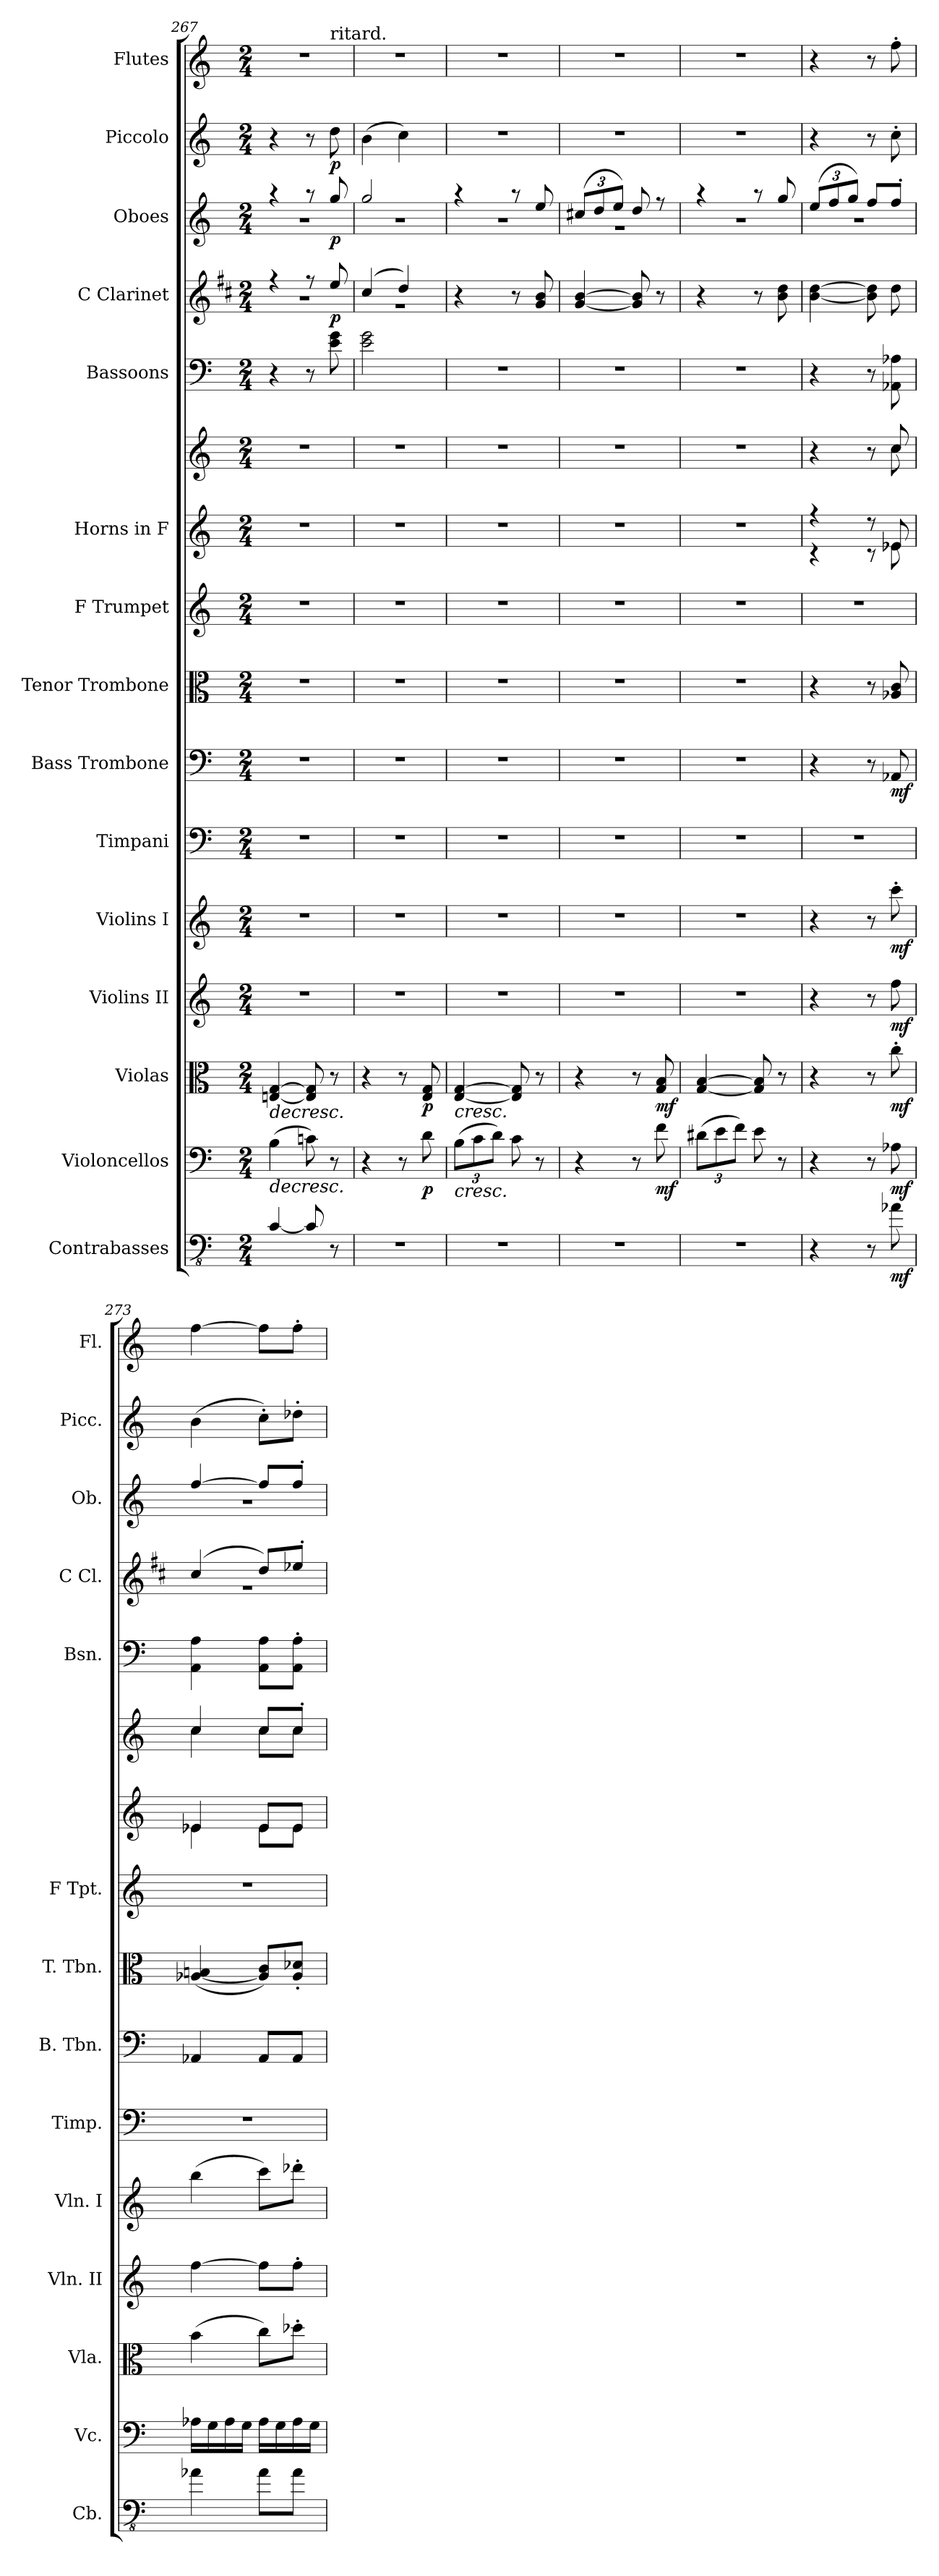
**kern	**dynam	**kern	**dynam	**kern	**dynam	**kern	**dynam	**kern	**dynam	**kern	**kern	**dynam	**kern	**dynam	**kern	**kern	**kern	**dynam	**kern	**kern	**dynam	**kern	**dynam	**kern	**dynam	**kern
*part15	*part15	*part14	*part14	*part13	*part13	*part12	*part12	*part11	*part11	*part10	*part9	*part9	*part8	*part8	*part7	*part6	*part6	*part6	*part5	*part4	*part4	*part3	*part3	*part2	*part2	*part1
*staff16	*staff16	*staff15	*staff15	*staff14	*staff14	*staff13	*staff13	*staff12	*staff12	*staff11	*staff10	*staff10	*staff9	*staff9	*staff8	*staff7	*staff6	*staff6/7	*staff5	*staff4	*staff4	*staff3	*staff3	*staff2	*staff2	*staff1
*I"Contrabasses	*	*I"Violoncellos	*	*I"Violas	*	*I"Violins II	*	*I"Violins I	*	*I"Timpani	*I"Bass Trombone	*	*I"Tenor Trombone	*	*I"F Trumpet	*I"Horns in F	*	*	*I"Bassoons	*I"C Clarinet	*	*I"Oboes	*	*I"Piccolo	*	*I"Flutes
*I'Cb.	*	*I'Vc.	*	*I'Vla.	*	*I'Vln. II	*	*I'Vln. I	*	*I'Timp.	*I'B. Tbn.	*	*I'T. Tbn.	*	*I'F Tpt.	*	*	*	*I'Bsn.	*I'C Cl.	*	*I'Ob.	*	*I'Picc.	*	*I'Fl.
*clefFv4	*	*clefF4	*	*clefC3	*	*clefG2	*	*clefG2	*	*clefF4	*clefF4	*	*clefC3	*	*clefG2	*clefG2	*clefG2	*	*clefF4	*clefG2	*	*clefG2	*	*clefG2	*	*clefG2
*ITrd7c12	*	*	*	*	*	*	*	*	*	*	*	*	*	*	*ITrd-3c-5	*ITrd4c7	*ITrd4c7	*	*	*ITrd1c2	*	*	*	*ITrd-7c-12	*	*
*k[]	*	*k[]	*	*k[]	*	*k[]	*	*k[]	*	*k[]	*k[]	*	*k[]	*	*k[b-]	*k[b-]	*k[b-]	*	*k[]	*k[]	*	*k[]	*	*k[]	*	*k[]
*M2/4	*	*M2/4	*	*M2/4	*	*M2/4	*	*M2/4	*	*M2/4	*M2/4	*	*M2/4	*	*M2/4	*M2/4	*M2/4	*	*M2/4	*M2/4	*	*M2/4	*	*M2/4	*	*M2/4
=267	=267	=267	=267	=267	=267	=267	=267	=267	=267	=267	=267	=267	=267	=267	=267	=267	=267	=267	=267	=267	=267	=267	=267	=267	=267	=267
!	!	!	!LO:HP:b	!	!LO:HP:b	!	!	!	!	!	!	!	!	!	!	!	!	!	!	!	!	!	!	!	!	!
*	*	*	*	*	*	*	*	*	*	*	*	*	*	*	*	*	*	*	*	*^	*	*^	*	*	*	*^
[4CC/	.	(>4B\	>	[4En/ [4G/	>	2r	.	2r	.	2r	2r	.	2r	.	2r	2r	2r	.	4r	4r	2r	.	4r	2r	.	4r	.	2r	4.ryy
8CC/]	.	8cn\)	.	8E/] 8G/]	.	.	.	.	.	.	.	.	.	.	.	.	.	.	8r	8r	.	.	8r	.	.	8r	.	.	.
*	*	*	*	*	*	*	*	*	*	*	*	*	*	*	*	*	*	*	*	*	*	*	*	*	*	*	*	*MM115	*
!	!	!	!	!	!	!	!	!	!	!	!	!	!	!	!	!	!	!	!	!	!	!	!	!	!	!	!	!	!LO:TX:t=ritard.
!	!	!	!	!	!	!	!	!	!	!	!	!	!	!	!	!	!	!	!	!	!	!LO:DY:b	!	!	!LO:DY:b	!	!LO:DY:b	!	!
8r	.	8r	.	8r	.	.	.	.	.	.	.	.	.	.	.	.	.	.	8e\ 8g\	8dd/	.	p	8gg/	.	p	8ddd\	p	.	8ryy
!!LO:PB:g=z	!!
=268	=268	=268	=268	=268	=268	=268	=268	=268	=268	=268	=268	=268	=268	=268	=268	=268	=268	=268	=268	=268	=268	=268	=268	=268	=268	=268	=268	=268	=268
*	*	*	*	*	*	*	*	*	*	*	*	*	*	*	*	*	*	*	*	*	*	*	*	*	*	*	*	*MM105	*
2r	.	4r	.	4r	.	2r	.	2r	.	2r	2r	.	2r	.	2r	2r	2r	.	2e\ 2g\	(>4b/	2r	.	2gg/	2r	.	(>4bb\	.	2r	4ryy
*	*	*	*	*	*	*	*	*	*	*	*	*	*	*	*	*	*	*	*	*	*	*	*	*	*	*	*	*MM100	*
.	.	8r	.	8r	.	.	.	.	.	.	.	.	.	.	.	.	.	.	.	4cc/)	.	.	.	.	.	4ccc\)	.	.	4ryy
!	!	!	!LO:DY:b	!	!LO:DY:b	!	!	!	!	!	!	!	!	!	!	!	!	!	!	!	!	!	!	!	!	!	!	!	!
.	.	8d\	p	8E/ 8G/	p	.	.	.	.	.	.	.	.	.	.	.	.	.	.	.	.	.	.	.	.	.	.	.	.
*	*	*	*	*	*	*	*	*	*	*	*	*	*	*	*	*	*	*	*	*v	*v	*	*	*	*	*	*	*v	*v
=269	=269	=269	=269	=269	=269	=269	=269	=269	=269	=269	=269	=269	=269	=269	=269	=269	=269	=269	=269	=269	=269	=269	=269	=269	=269	=269	=269
*	*	*Xbrackettup	*	*	*	*	*	*	*	*	*	*	*	*	*	*	*	*	*	*	*	*	*	*	*	*	*
*	*	*	*	*	*	*	*	*	*	*	*	*	*	*	*	*	*	*	*	*	*	*	*	*	*	*	*MM124
*	*	*	*	*	*	*	*	*	*	*	*	*	*	*	*	*	*	*	*	*	*	*	*	*	*	*	*^
!	!	!	!	!	!	!	!	!	!	!	!	!	!	!	!	!	!	!	!	!	!	!	!	!	!	!	!LO:TX:a:B:t=in tempo	!
!	!	!	!LO:HP:b	!	!LO:HP:b	!	!	!	!	!	!	!	!	!	!	!	!	!	!	!	!	!	!	!	!	!	!	!
*	*	*	*	*	*	*	*	*	*	*	*	*	*	*	*	*	*	*	*	*	*	*	*	*	*	*	*v	*v
2r	.	(>12B\L	<	[4E/ [4G/	<	2r	.	2r	.	2r	2r	.	2r	.	2r	2r	2r	.	2r	4r	.	4r	2r	.	2r	.	2r
.	.	12c\	.	.	.	.	.	.	.	.	.	.	.	.	.	.	.	.	.	.	.	.	.	.	.	.	.
.	.	12d\J)	.	.	.	.	.	.	.	.	.	.	.	.	.	.	.	.	.	.	.	.	.	.	.	.	.
.	.	8c\	.	8E/] 8G/]	.	.	.	.	.	.	.	.	.	.	.	.	.	.	.	8r	.	8r	.	.	.	.	.
.	.	8r	]	8r	]	.	.	.	.	.	.	.	.	.	.	.	.	.	.	8f/ 8a/	.	8ee/	.	.	.	.	.
=270	=270	=270	=270	=270	=270	=270	=270	=270	=270	=270	=270	=270	=270	=270	=270	=270	=270	=270	=270	=270	=270	=270	=270	=270	=270	=270	=270
*	*	*	*	*	*	*	*	*	*	*	*	*	*	*	*	*	*	*	*	*	*	*Xbrackettup	*	*	*	*	*
2r	.	4r	.	4r	.	2r	.	2r	.	2r	2r	.	2r	.	2r	2r	2r	.	2r	[4f/ [4a/	.	(>12cc#X/L	2r	.	2r	.	2r
.	.	.	.	.	.	.	.	.	.	.	.	.	.	.	.	.	.	.	.	.	.	12dd/	.	.	.	.	.
.	.	.	.	.	.	.	.	.	.	.	.	.	.	.	.	.	.	.	.	.	.	12ee/J)	.	.	.	.	.
.	.	8r	.	8r	.	.	.	.	.	.	.	.	.	.	.	.	.	.	.	8f/] 8a/]	.	8dd/	.	.	.	.	.
!	!	!	!LO:DY:b	!	!LO:DY:b	!	!	!	!	!	!	!	!	!	!	!	!	!	!	!	!	!	!	!	!	!	!
.	.	8f\	mf	8G/ 8B/	mf	.	.	.	.	.	.	.	.	.	.	.	.	.	.	8r	.	8r	.	.	.	.	.
=271	=271	=271	=271	=271	=271	=271	=271	=271	=271	=271	=271	=271	=271	=271	=271	=271	=271	=271	=271	=271	=271	=271	=271	=271	=271	=271	=271
2r	.	(>12d#X\L	.	[4G/ [4B/	.	2r	.	2r	.	2r	2r	.	2r	.	2r	2r	2r	.	2r	4r	.	4r	2r	.	2r	.	2r
.	.	12e\	.	.	.	.	.	.	.	.	.	.	.	.	.	.	.	.	.	.	.	.	.	.	.	.	.
.	.	12f\J)	.	.	.	.	.	.	.	.	.	.	.	.	.	.	.	.	.	.	.	.	.	.	.	.	.
.	.	8e\	.	8G/] 8B/]	.	.	.	.	.	.	.	.	.	.	.	.	.	.	.	8r	.	8r	.	.	.	.	.
.	.	8r	[	8r	[	.	.	.	.	.	.	.	.	.	.	.	.	.	.	8a\ 8cc\	.	8gg/	.	.	.	.	.
=272	=272	=272	=272	=272	=272	=272	=272	=272	=272	=272	=272	=272	=272	=272	=272	=272	=272	=272	=272	=272	=272	=272	=272	=272	=272	=272	=272
*	*	*	*	*	*	*	*	*	*	*	*	*	*	*	*	*^	*^	*	*	*	*	*	*	*	*	*	*
4r	.	4r	.	4r	.	4r	.	4r	.	2r	4r	.	4r	.	2r	4r	4r	4r	4ryy	.	4r	[4a\ [4cc\	.	(>12ee/L	2r	.	4r	.	4r
.	.	.	.	.	.	.	.	.	.	.	.	.	.	.	.	.	.	.	.	.	.	.	.	12ff/	.	.	.	.	.
.	.	.	.	.	.	.	.	.	.	.	.	.	.	.	.	.	.	.	.	.	.	.	.	12gg/J)	.	.	.	.	.
8r	.	8r	.	8r	.	8r	.	8r	.	.	8r	.	8r	.	.	8r	8r	8r	8ryy	.	8r	8a\] 8cc\]	.	8ff/L	.	.	8r	.	8r
!	!LO:DY:b	!	!LO:DY:b	!	!LO:DY:b	!	!LO:DY:b	!	!LO:DY:b	!	!	!LO:DY:b	!	!LO:DY:b	!	!	!	!	!	!	!	!	!	!	!	!	!	!	!
!	!	!	!	!	!	!	!	!	!	!	!	!	!	!LO:DY:n=1:b	!	!	!	!	!	!LO:DY:b=2	!	!	!	!	!	!	!	!	!
!	!	!	!	!	!	!	!	!	!	!	!	!	!	!	!	!	!	!	!	!LO:DY:n=1:b=2	!	!	!	!	!	!	!	!	!
!	!	!	!	!	!	!	!	!	!	!	!	!	!	!	!	!	!	!	!	!LO:DY:n=2:b	!	!	!	!	!	!	!	!	!
!	!	!	!	!	!	!	!	!	!	!	!	!	!	!	!	!	!	!	!	!LO:DY:n=3:b	!	!	!	!	!	!	!	!	!
8AA-X\	mf	8A-X\	mf	8cc'\	mf	8ff\	mf	8ccc'\	mf	.	8AA-X/	mf	8A-X/ 8c/	mf mf	.	8A-X/	8A-\	8f/	8f\	mf mf mf mf	8AA-X\ 8A-X\	8cc\	.	8ff'/J	.	.	8ccc'\	.	8ff'\
=273	=273	=273	=273	=273	=273	=273	=273	=273	=273	=273	=273	=273	=273	=273	=273	=273	=273	=273	=273	=273	=273	=273	=273	=273	=273	=273	=273	=273	=273
*	*	*	*	*	*	*	*	*	*	*	*	*	*	*	*	*	*	*	*	*	*	*^	*	*	*	*	*	*	*
4AA-X\	.	16A-X\LL	.	(>4b\	.	[4ff\	.	(>4bb\	.	2r	4AA-X/	.	(>[4A-X/ 4Bn/	.	2r	4A-X/	4A-\	4f/	4f\	.	4AA\ 4A\	(>4b/	2r	.	[4ff/	2r	.	(>4bb\	.	[4ff\
.	.	16G\	.	.	.	.	.	.	.	.	.	.	.	.	.	.	.	.	.	.	.	.	.	.	.	.	.	.	.	.
.	.	16A-\	.	.	.	.	.	.	.	.	.	.	.	.	.	.	.	.	.	.	.	.	.	.	.	.	.	.	.	.
.	.	16G\JJ	.	.	.	.	.	.	.	.	.	.	.	.	.	.	.	.	.	.	.	.	.	.	.	.	.	.	.	.
8AA-\L	.	16A-\LL	.	8cc\L)	.	8ff\L]	.	8ccc\L)	.	.	8AA-/L	.	8A-/] 8c/L)	.	.	8A-/L	8A-\L	8f/L	8f\L	.	8AA\ 8A\L	8cc/L)	.	.	8ff/L]	.	.	8ccc'\L)	.	8ff\L]
.	.	16G\	.	.	.	.	.	.	.	.	.	.	.	.	.	.	.	.	.	.	.	.	.	.	.	.	.	.	.	.
8AA-\J	.	16A-\	.	8dd-X'\J	.	8ff'\J	.	8ddd-X'\J	.	.	8AA-/J	.	8A-/' 8d-X/'J	.	.	8A-/J	8A-\J	8f'/J	8f\J	.	8AA\' 8A\'J	8dd-X'/J	.	.	8ff'/J	.	.	8ddd-X'\J	.	8ff'\J
.	.	16G\JJ	.	.	.	.	.	.	.	.	.	.	.	.	.	.	.	.	.	.	.	.	.	.	.	.	.	.	.	.
*	*	*	*	*	*	*	*	*	*	*	*	*	*	*	*	*v	*v	*	*	*	*	*v	*v	*	*v	*v	*	*	*	*
*	*	*	*	*	*	*	*	*	*	*	*	*	*	*	*	*	*v	*v	*	*	*	*	*	*	*	*	*
=	=	=	=	=	=	=	=	=	=	=	=	=	=	=	=	=	=	=	=	=	=	=	=	=	=	=
*-	*-	*-	*-	*-	*-	*-	*-	*-	*-	*-	*-	*-	*-	*-	*-	*-	*-	*-	*-	*-	*-	*-	*-	*-	*-	*-
